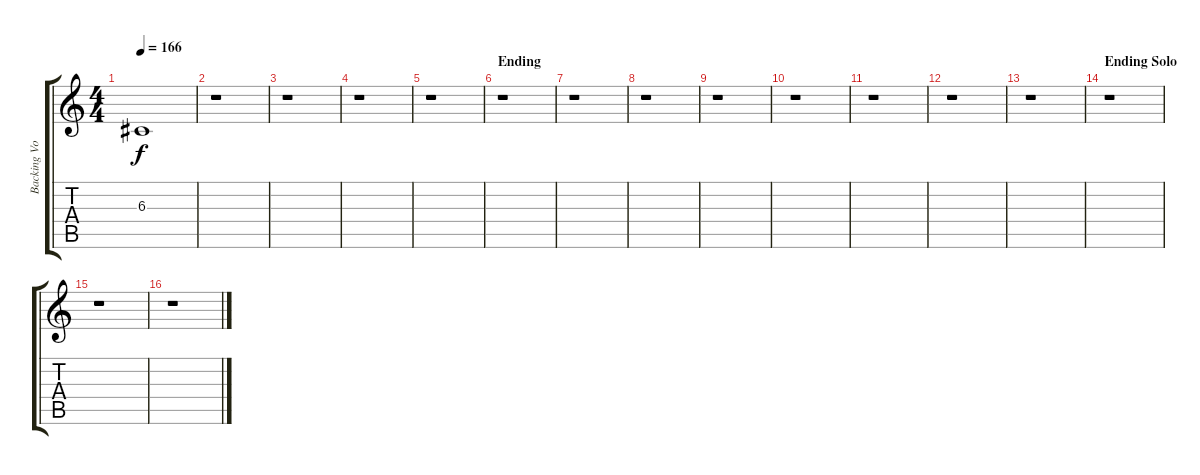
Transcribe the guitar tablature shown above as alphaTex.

\track ("Backing Vocals" "Backing Vo") {instrument flute}
\staff {score tabs}
\tuning (E4 B3 G3 D3 A2 E2) {hide}
\ts (4 4)
\tempo 166
\clef g2
\ks c
6.3{t}.1{dy f} |
r.1 |
r.1 |
r.1 |
r.1 |
\section ("" "Ending")
r.1 |
r.1 |
r.1 |
r.1 |
r.1 |
r.1 |
r.1 |
r.1 |
\section ("" "Ending Solo")
r.1 |
r.1 |
r.1
